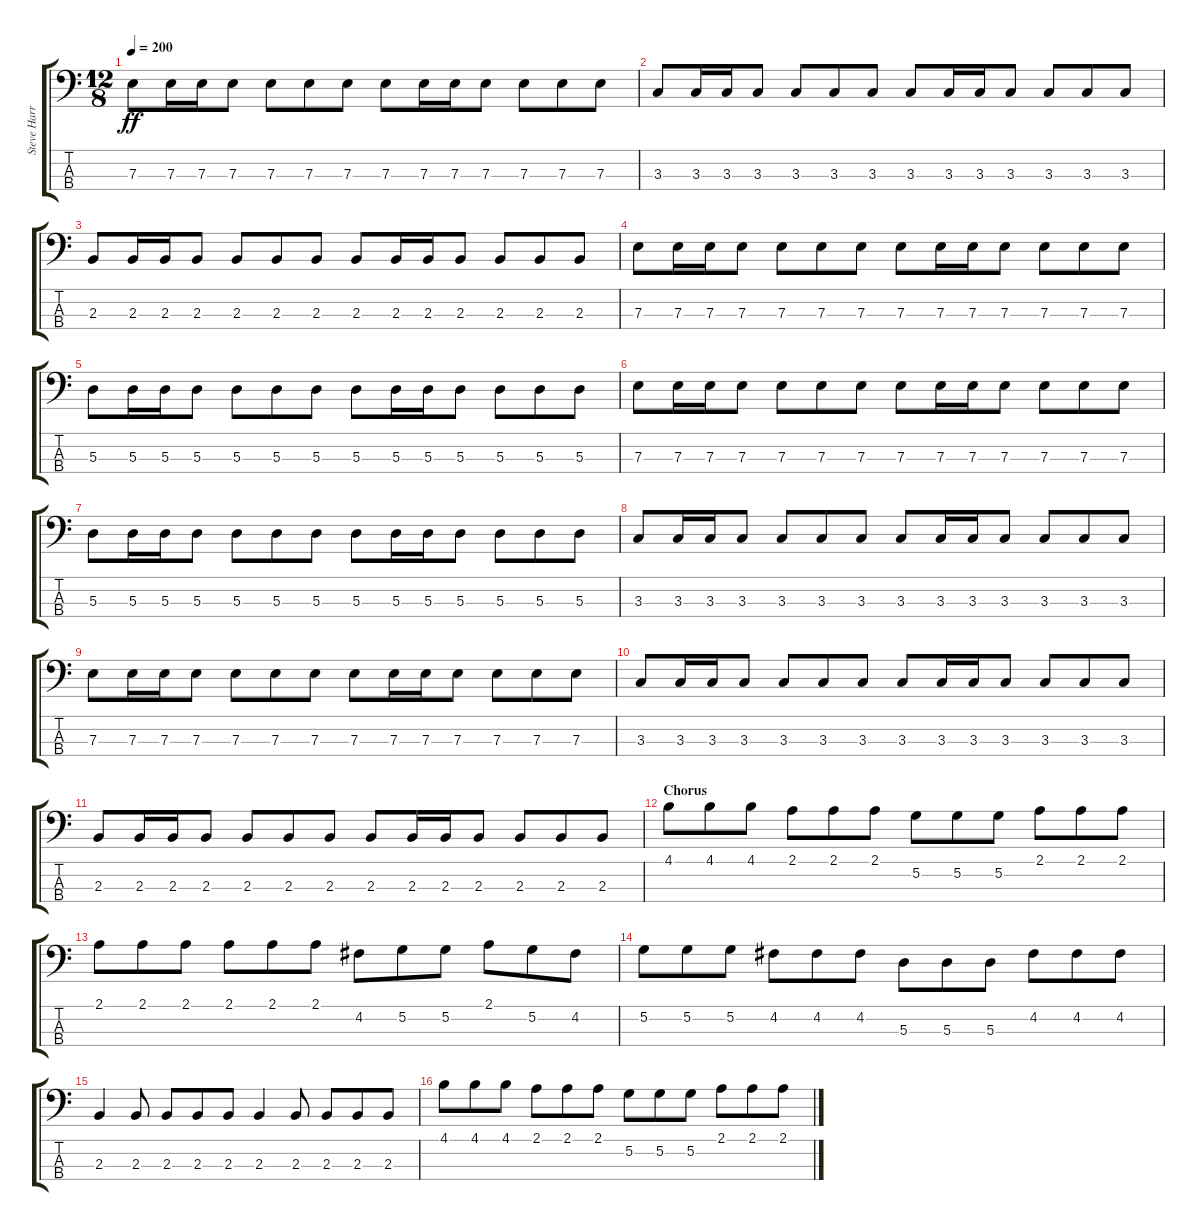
\track ("Steve Harris" "Steve Harr") {instrument electricbassfinger}
\staff {score tabs}
\tuning (G2 D2 A1 E1) {hide}
\ts (12 8)
\tempo 200
\clef f4
\ks c
7.3.8{dy ff} 7.3.16 7.3.16 7.3.8 7.3.8 7.3.8 7.3.8 7.3.8 7.3.16 7.3.16 7.3.8 7.3.8 7.3.8 7.3.8 |
3.3.8 3.3.16 3.3.16 3.3.8 3.3.8 3.3.8 3.3.8 3.3.8 3.3.16 3.3.16 3.3.8 3.3.8 3.3.8 3.3.8 |
2.3.8 2.3.16 2.3.16 2.3.8 2.3.8 2.3.8 2.3.8 2.3.8 2.3.16 2.3.16 2.3.8 2.3.8 2.3.8 2.3.8 |
7.3.8 7.3.16 7.3.16 7.3.8 7.3.8 7.3.8 7.3.8 7.3.8 7.3.16 7.3.16 7.3.8 7.3.8 7.3.8 7.3.8 |
5.3.8 5.3.16 5.3.16 5.3.8 5.3.8 5.3.8 5.3.8 5.3.8 5.3.16 5.3.16 5.3.8 5.3.8 5.3.8 5.3.8 |
7.3.8 7.3.16 7.3.16 7.3.8 7.3.8 7.3.8 7.3.8 7.3.8 7.3.16 7.3.16 7.3.8 7.3.8 7.3.8 7.3.8 |
5.3.8 5.3.16 5.3.16 5.3.8 5.3.8 5.3.8 5.3.8 5.3.8 5.3.16 5.3.16 5.3.8 5.3.8 5.3.8 5.3.8 |
3.3.8 3.3.16 3.3.16 3.3.8 3.3.8 3.3.8 3.3.8 3.3.8 3.3.16 3.3.16 3.3.8 3.3.8 3.3.8 3.3.8 |
7.3.8 7.3.16 7.3.16 7.3.8 7.3.8 7.3.8 7.3.8 7.3.8 7.3.16 7.3.16 7.3.8 7.3.8 7.3.8 7.3.8 |
3.3.8 3.3.16 3.3.16 3.3.8 3.3.8 3.3.8 3.3.8 3.3.8 3.3.16 3.3.16 3.3.8 3.3.8 3.3.8 3.3.8 |
2.3.8 2.3.16 2.3.16 2.3.8 2.3.8 2.3.8 2.3.8 2.3.8 2.3.16 2.3.16 2.3.8 2.3.8 2.3.8 2.3.8 |
\section ("" "Chorus")
4.1.8 4.1.8 4.1.8 2.1.8 2.1.8 2.1.8 5.2.8 5.2.8 5.2.8 2.1.8 2.1.8 2.1.8 |
2.1.8 2.1.8 2.1.8 2.1.8 2.1.8 2.1.8 4.2.8 5.2.8 5.2.8 2.1.8 5.2.8 4.2.8 |
5.2.8 5.2.8 5.2.8 4.2.8 4.2.8 4.2.8 5.3.8 5.3.8 5.3.8 4.2.8 4.2.8 4.2.8 |
2.3.4 2.3.8 2.3.8 2.3.8 2.3.8 2.3.4 2.3.8 2.3.8 2.3.8 2.3.8 |
4.1.8 4.1.8 4.1.8 2.1.8 2.1.8 2.1.8 5.2.8 5.2.8 5.2.8 2.1.8 2.1.8 2.1.8
